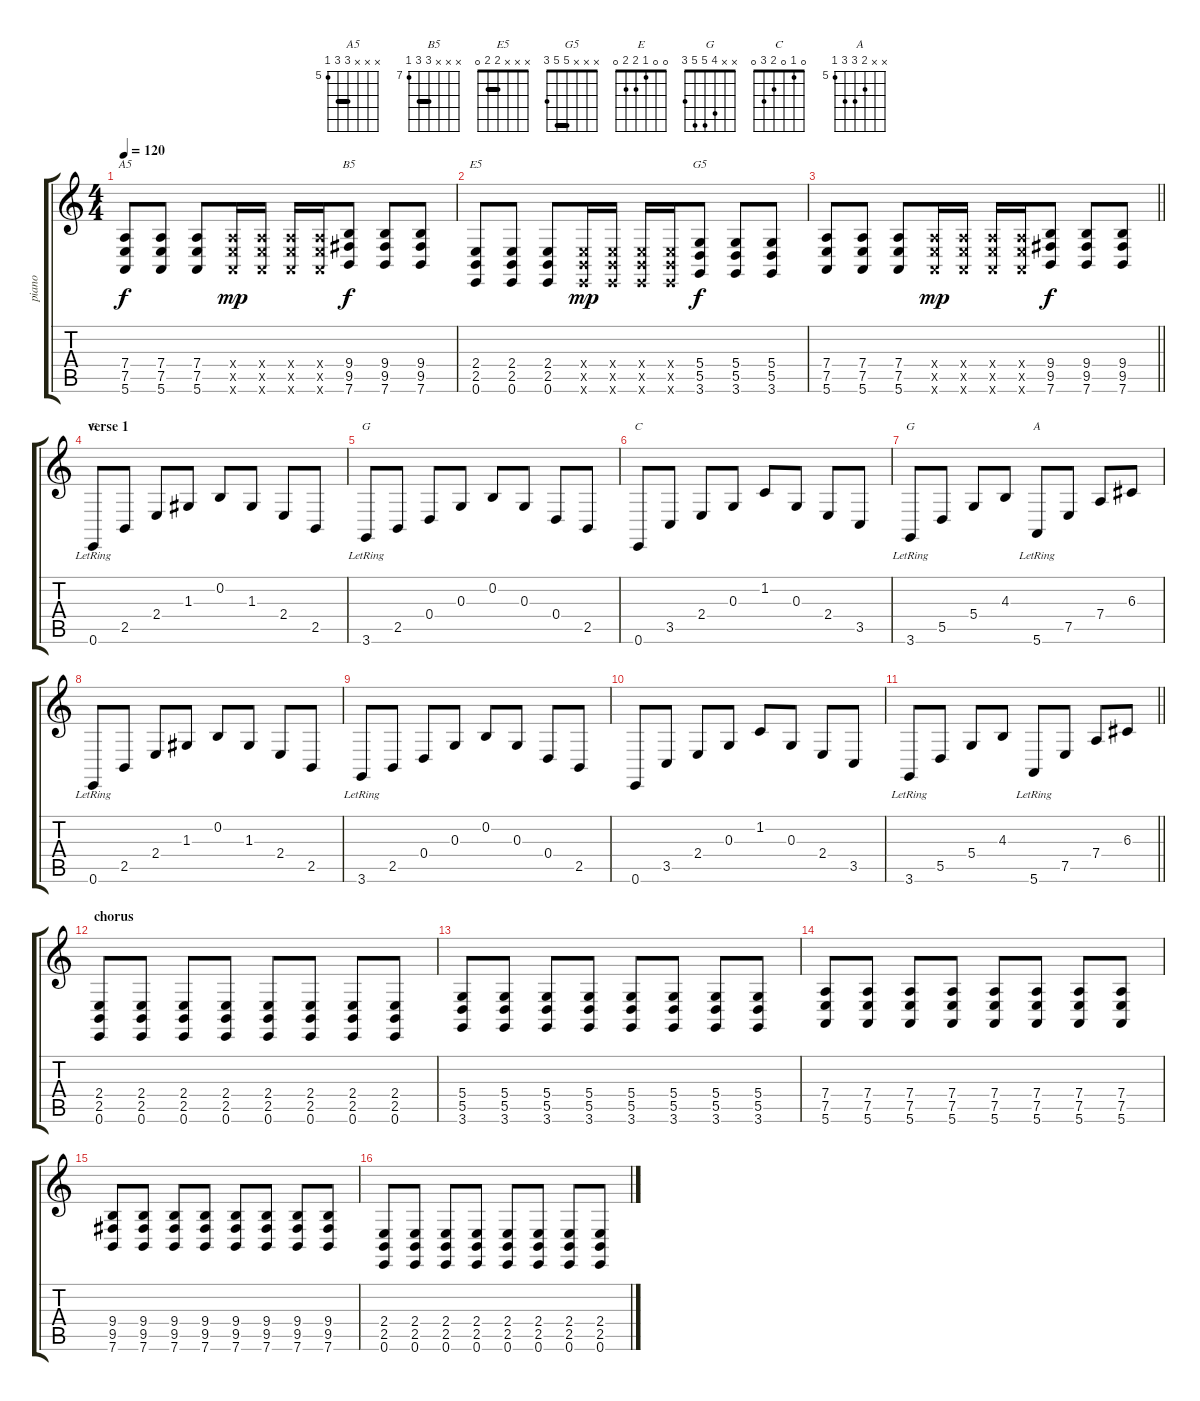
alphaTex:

\track ("piano" "piano") {instrument electricgrandpiano}
\staff {score tabs}
\tuning (E4 B3 G3 D3 A2 E2) {hide}
\chord ("A5" x x x 7 7 5) {firstfret 5 barre 7}
\chord ("B5" x x x 9 9 7) {firstfret 7 barre 9}
\chord ("E5" x x x 2 2 0) {barre 2}
\chord ("G5" x x x 5 5 3) {barre 5}
\chord ("E" 0 0 1 2 2 0)
\chord ("G" 3 0 0 0 2 3)
\chord ("C" 0 1 0 2 3 0)
\chord ("G" x x 4 5 5 3)
\chord ("A" x x 6 7 7 5) {firstfret 5}
\ts (4 4)
\tempo 120
\clef g2
\ks c
(7.4 7.5 5.6).8{ch "A5" dy f} (7.4 7.5 5.6).8 (7.4 7.5 5.6).8 (7.4{x} 7.5{x} 5.6{x}).16{dy mp} (7.4{x} 7.5{x} 5.6{x}).16 (7.4{x} 7.5{x} 5.6{x}).16 (7.4{x} 7.5{x} 5.6{x}).16 (9.4 9.5 7.6).8{ch "B5" dy f} (9.4 9.5 7.6).8 (9.4 9.5 7.6).8 |
(2.4 2.5 0.6).8{ch "E5"} (2.4 2.5 0.6).8 (2.4 2.5 0.6).8 (2.4{x} 2.5{x} 0.6{x}).16{dy mp} (2.4{x} 2.5{x} 0.6{x}).16 (2.4{x} 2.5{x} 0.6{x}).16 (2.4{x} 2.5{x} 0.6{x}).16 (5.4 5.5 3.6).8{ch "G5" dy f} (5.4 5.5 3.6).8 (5.4 5.5 3.6).8 |
\barLineRight lightlight
(7.4 7.5 5.6).8 (7.4 7.5 5.6).8 (7.4 7.5 5.6).8 (7.4{x} 7.5{x} 5.6{x}).16{dy mp} (7.4{x} 7.5{x} 5.6{x}).16 (7.4{x} 7.5{x} 5.6{x}).16 (7.4{x} 7.5{x} 5.6{x}).16 (9.4 9.5 7.6).8{dy f} (9.4 9.5 7.6).8 (9.4 9.5 7.6).8 |
\section ("" "verse 1")
0.6{lr}.8{ch "E"} 2.5.8 2.4.8 1.3.8 0.2.8 1.3.8 2.4.8 2.5.8 |
3.6{lr}.8{ch "G"} 2.5.8 0.4.8 0.3.8 0.2.8 0.3.8 0.4.8 2.5.8 |
0.6.8{ch "C"} 3.5.8 2.4.8 0.3.8 1.2.8 0.3.8 2.4.8 3.5.8 |
3.6{lr}.8{ch "G"} 5.5.8 5.4.8 4.3.8 5.6{lr}.8{ch "A"} 7.5.8 7.4.8 6.3.8 |
0.6{lr}.8 2.5.8 2.4.8 1.3.8 0.2.8 1.3.8 2.4.8 2.5.8 |
3.6{lr}.8 2.5.8 0.4.8 0.3.8 0.2.8 0.3.8 0.4.8 2.5.8 |
0.6.8 3.5.8 2.4.8 0.3.8 1.2.8 0.3.8 2.4.8 3.5.8 |
\barLineRight lightlight
3.6{lr}.8 5.5.8 5.4.8 4.3.8 5.6{lr}.8 7.5.8 7.4.8 6.3.8 |
\section ("" "chorus")
(2.4 2.5 0.6).8 (2.4 2.5 0.6).8 (2.4 2.5 0.6).8 (2.4 2.5 0.6).8 (2.4 2.5 0.6).8 (2.4 2.5 0.6).8 (2.4 2.5 0.6).8 (2.4 2.5 0.6).8 |
(5.4 5.5 3.6).8 (5.4 5.5 3.6).8 (5.4 5.5 3.6).8 (5.4 5.5 3.6).8 (5.4 5.5 3.6).8 (5.4 5.5 3.6).8 (5.4 5.5 3.6).8 (5.4 5.5 3.6).8 |
(7.4 7.5 5.6).8 (7.4 7.5 5.6).8 (7.4 7.5 5.6).8 (7.4 7.5 5.6).8 (7.4 7.5 5.6).8 (7.4 7.5 5.6).8 (7.4 7.5 5.6).8 (7.4 7.5 5.6).8 |
(9.4 9.5 7.6).8 (9.4 9.5 7.6).8 (9.4 9.5 7.6).8 (9.4 9.5 7.6).8 (9.4 9.5 7.6).8 (9.4 9.5 7.6).8 (9.4 9.5 7.6).8 (9.4 9.5 7.6).8 |
(2.4 2.5 0.6).8 (2.4 2.5 0.6).8 (2.4 2.5 0.6).8 (2.4 2.5 0.6).8 (2.4 2.5 0.6).8 (2.4 2.5 0.6).8 (2.4 2.5 0.6).8 (2.4 2.5 0.6).8
